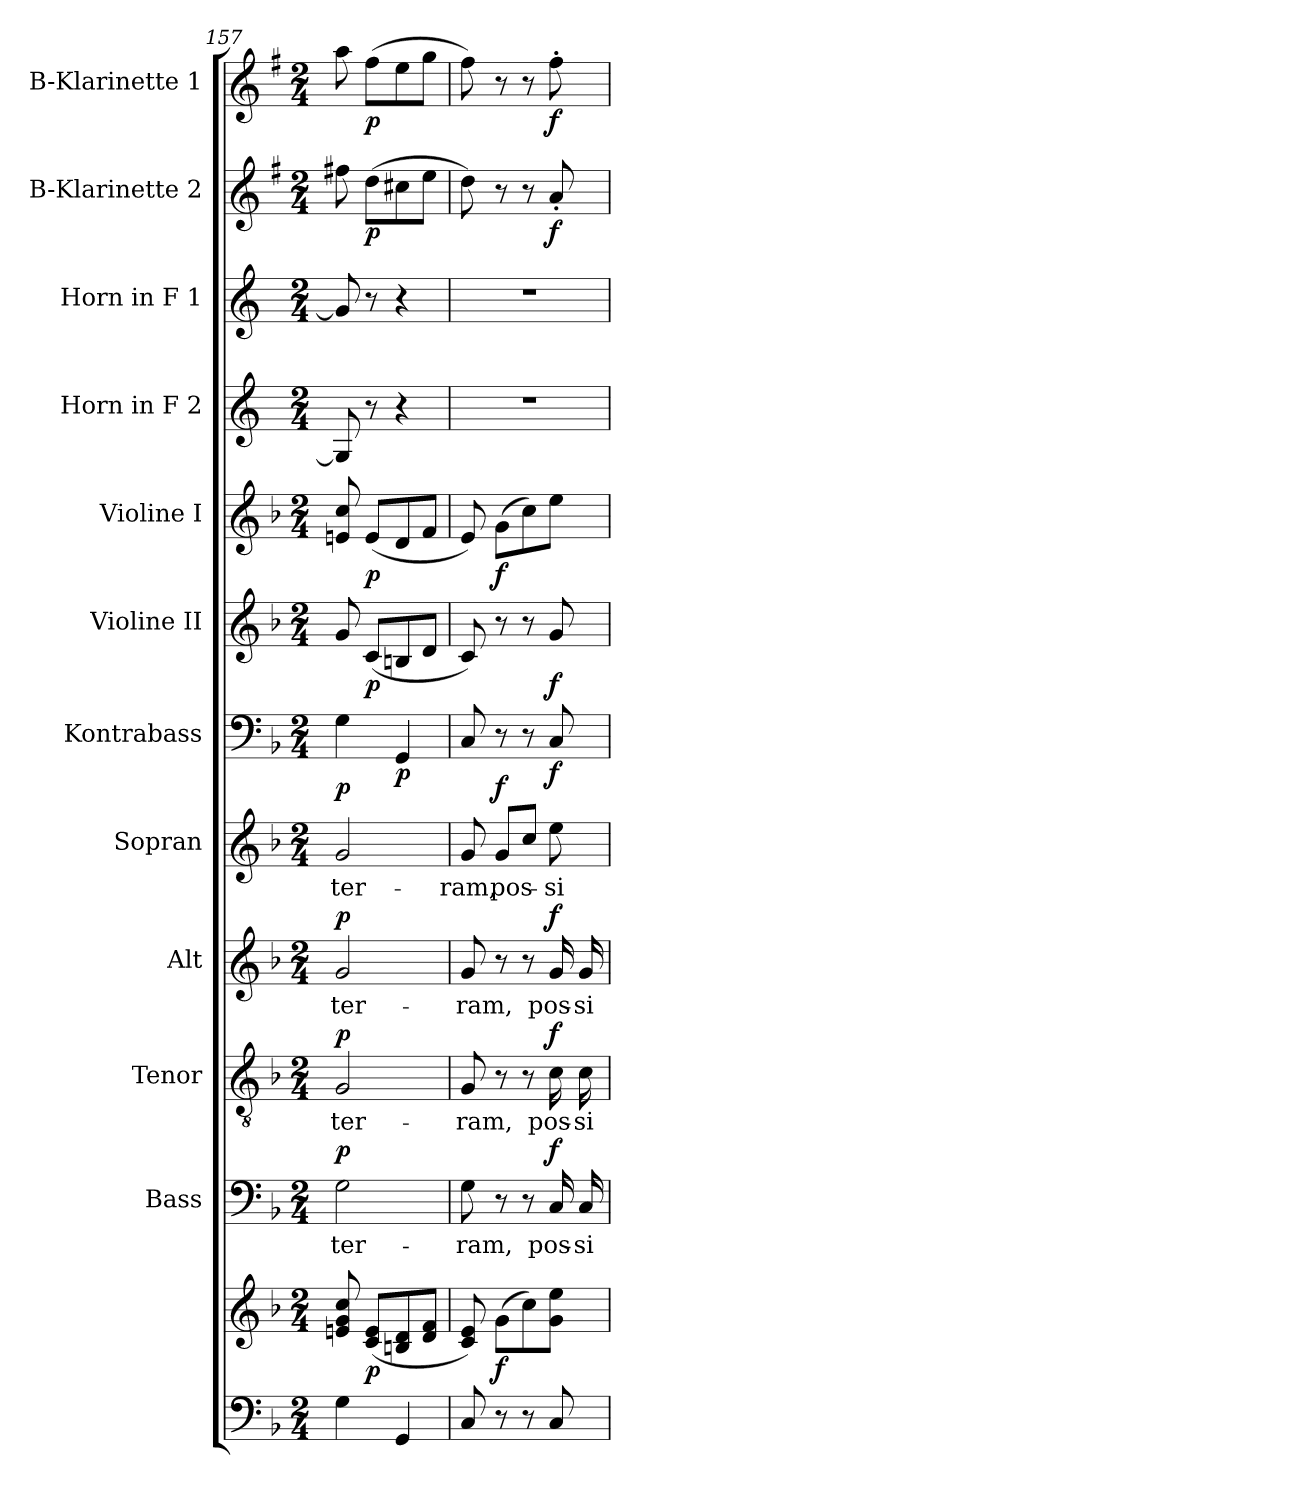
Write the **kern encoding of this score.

**kern	**kern	**dynam	**kern	**text	**dynam	**kern	**text	**dynam	**kern	**text	**dynam	**kern	**text	**dynam	**kern	**dynam	**kern	**dynam	**kern	**dynam	**kern	**kern	**kern	**dynam	**kern	**dynam
*part12	*part12	*part12	*part11	*part11	*part11	*part10	*part10	*part10	*part9	*part9	*part9	*part8	*part8	*part8	*part7	*part7	*part6	*part6	*part5	*part5	*part4	*part3	*part2	*part2	*part1	*part1
*staff13	*staff12	*staff12/13	*staff11	*staff11	*staff11	*staff10	*staff10	*staff10	*staff9	*staff9	*staff9	*staff8	*staff8	*staff8	*staff7	*staff7	*staff6	*staff6	*staff5	*staff5	*staff4	*staff3	*staff2	*staff2	*staff1	*staff1
*	*	*	*I"Bass	*	*	*I"Tenor	*	*	*I"Alt	*	*	*I"Sopran	*	*	*I"Kontrabass	*	*I"Violine II	*	*I"Violine I	*	*I"Horn in F 2	*I"Horn in F 1	*I"B-Klarinette 2	*	*I"B-Klarinette 1	*
*	*	*	*I'B.	*	*	*I'T.	*	*	*I'A.	*	*	*I'S.	*	*	*I'Kb.	*	*I'Vl. II	*	*I'Vl. I	*	*	*	*I'B Kl. 2	*	*I'B Kl. 1	*
*clefF4	*clefG2	*	*clefF4	*	*	*clefGv2	*	*	*clefG2	*	*	*clefG2	*	*	*clefF4	*	*clefG2	*	*clefG2	*	*clefG2	*clefG2	*clefG2	*	*clefG2	*
*	*	*	*	*	*	*	*	*	*	*	*	*	*	*	*ITrd7c12	*	*	*	*	*	*ITrd4c7	*ITrd4c7	*ITrd1c2	*	*ITrd1c2	*
*k[b-]	*k[b-]	*	*k[b-]	*	*	*k[b-]	*	*	*k[b-]	*	*	*k[b-]	*	*	*k[b-]	*	*k[b-]	*	*k[b-]	*	*k[b-]	*k[b-]	*k[b-]	*	*k[b-]	*
*F:	*F:	*	*F:	*	*	*F:	*	*	*F:	*	*	*F:	*	*	*F:	*	*F:	*	*F:	*	*F:	*F:	*F:	*	*F:	*
*M2/4	*M2/4	*	*M2/4	*	*	*M2/4	*	*	*M2/4	*	*	*M2/4	*	*	*M2/4	*	*M2/4	*	*M2/4	*	*M2/4	*M2/4	*M2/4	*	*M2/4	*
=157	=157	=157	=157	=157	=157	=157	=157	=157	=157	=157	=157	=157	=157	=157	=157	=157	=157	=157	=157	=157	=157	=157	=157	=157	=157	=157
!	!	!	!	!LO:LY:b	!LO:DY:a	!	!LO:LY:b	!LO:DY:a	!	!LO:LY:b	!LO:DY:a	!	!LO:LY:b	!LO:DY:a	!	!	!	!	!	!	!	!	!	!	!	!
4G\	8en/ 8g/ 8cc/	.	2G\	ter-	p	2G/	ter-	p	2g/	ter-	p	2g/	ter-	p	4GG\	.	8g/	.	8en/ 8cc/	.	8C/]	8c/]	8een\	.	8gg\	.
!	!	!LO:DY:b	!	!	!	!	!	!	!	!	!	!	!	!	!	!	!	!LO:DY:b	!	!LO:DY:b	!	!	!	!LO:DY:b	!	!LO:DY:b
.	(<8c/ 8e/L	p	.	.	.	.	.	.	.	.	.	.	.	.	.	.	(<8c/L	p	(<8e/L	p	8r	8r	(>8cc\L	p	(>8ee\L	p
!	!	!	!	!	!	!	!	!	!	!	!	!	!	!	!	!LO:DY:b	!	!	!	!	!	!	!	!	!	!
4GG/	8Bn/ 8d/	.	.	.	.	.	.	.	.	.	.	.	.	.	4GGG/	p	8Bn/	.	8d/	.	4r	4r	8bn\	.	8dd\	.
.	8d/ 8f/J	.	.	.	.	.	.	.	.	.	.	.	.	.	.	.	8d/J	.	8f/J	.	.	.	8dd\J	.	8ff\J	.
=158	=158	=158	=158	=158	=158	=158	=158	=158	=158	=158	=158	=158	=158	=158	=158	=158	=158	=158	=158	=158	=158	=158	=158	=158	=158	=158
!	!	!	!	!LO:LY:b	!	!	!LO:LY:b	!	!	!LO:LY:b	!	!	!LO:LY:b	!	!	!	!	!	!	!	!	!	!	!	!	!
8C/	8c/ 8e/)	.	8G\	-ram,	.	8G/	-ram,	.	8g/	-ram,	.	8g/	-ram,	.	8CC/	.	8c/)	.	8e/)	.	2r	2r	8cc\)	.	8ee\)	.
!	!	!LO:DY:b	!	!	!	!	!	!	!	!	!	!	!LO:LY:b	!LO:DY:a	!	!	!	!	!	!LO:DY:b	!	!	!	!	!	!
8r	(>8g\L	f	8r	.	.	8r	.	.	8r	.	.	8g/L	pos-	f	8r	.	8r	.	(>8g\L	f	.	.	8r	.	8r	.
8r	8cc\)	.	8r	.	.	8r	.	.	8r	.	.	8cc/J	.	.	8r	.	8r	.	8cc\)	.	.	.	8r	.	8r	.
!	!	!	!	!LO:LY:b	!LO:DY:a	!	!LO:LY:b	!LO:DY:a	!	!LO:LY:b	!LO:DY:a	!	!LO:LY:b	!	!	!LO:DY:b	!	!LO:DY:b	!	!	!	!	!	!LO:DY:b	!	!LO:DY:b
8C/	8g\ 8ee\J	.	16C/	pos-	f	16c\	pos-	f	16g/	pos-	f	8ee\	-si-	.	8CC/	f	8g/	f	8ee\J	.	.	.	8g'</	f	8ee'>\	f
!	!	!	!	!LO:LY:b	!	!	!LO:LY:b	!	!	!LO:LY:b	!	!	!	!	!	!	!	!	!	!	!	!	!	!	!	!
.	.	.	16C/	-si-	.	16c\	-si-	.	16g/	-si-	.	.	.	.	.	.	.	.	.	.	.	.	.	.	.	.
=	=	=	=	=	=	=	=	=	=	=	=	=	=	=	=	=	=	=	=	=	=	=	=	=	=	=
*-	*-	*-	*-	*-	*-	*-	*-	*-	*-	*-	*-	*-	*-	*-	*-	*-	*-	*-	*-	*-	*-	*-	*-	*-	*-	*-
